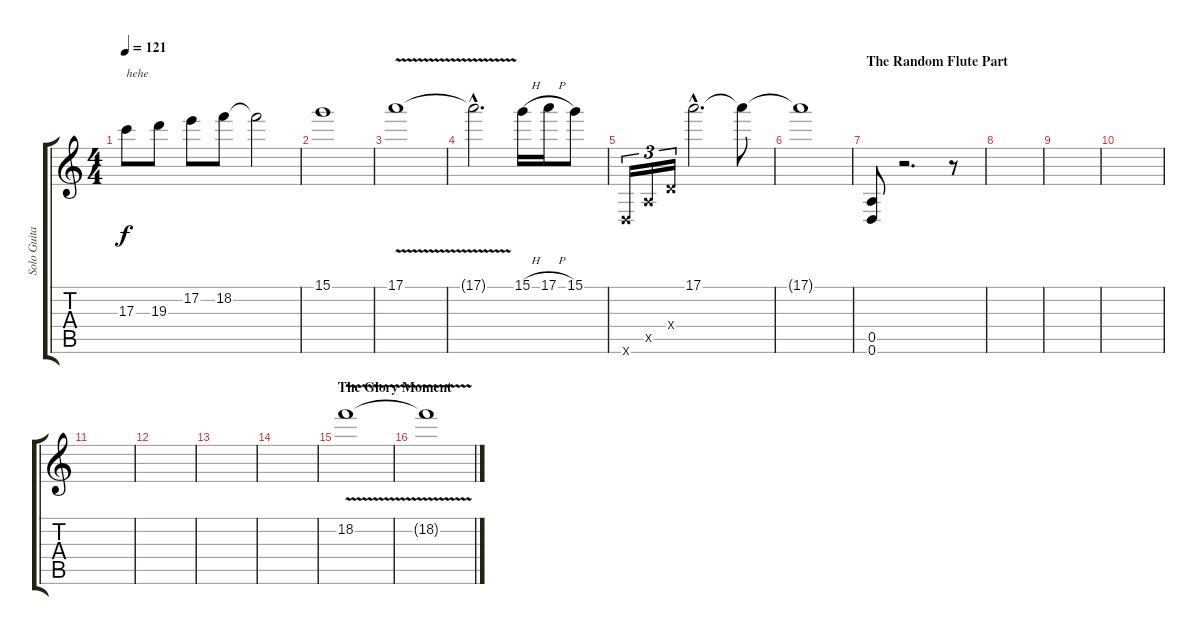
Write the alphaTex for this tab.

\track ("Solo Guitar" "Solo Guita") {instrument distortionguitar}
\staff {score tabs}
\tuning (E4 B3 G3 D3 A2 D2) {hide}
\ts (4 4)
\tempo 121
\clef g2
\ks c
17.3.8{txt "hehe" dy f} 19.3.8 17.2.8 18.2.8 18.2{t}.2 |
15.1.1 |
17.1{v}.1 |
17.1{hac t}.2{d} 15.1{h}.16 17.1{h}.16 15.1.8 |
0.6{x}.16{tu (3 2)} 0.5{x}.16{tu (3 2)} 0.4{x}.16{tu (3 2)} 17.1{hac}.2{d} 17.1{t}.8 |
17.1{t}.1 |
\section ("" "The Random Flute Part")
(0.5 0.6).8 r.2{d} r.8 |
|
|
|
|
|
|
|
\section ("" "The Glory Moment")
18.2{v}.1 |
18.2{t}.1
